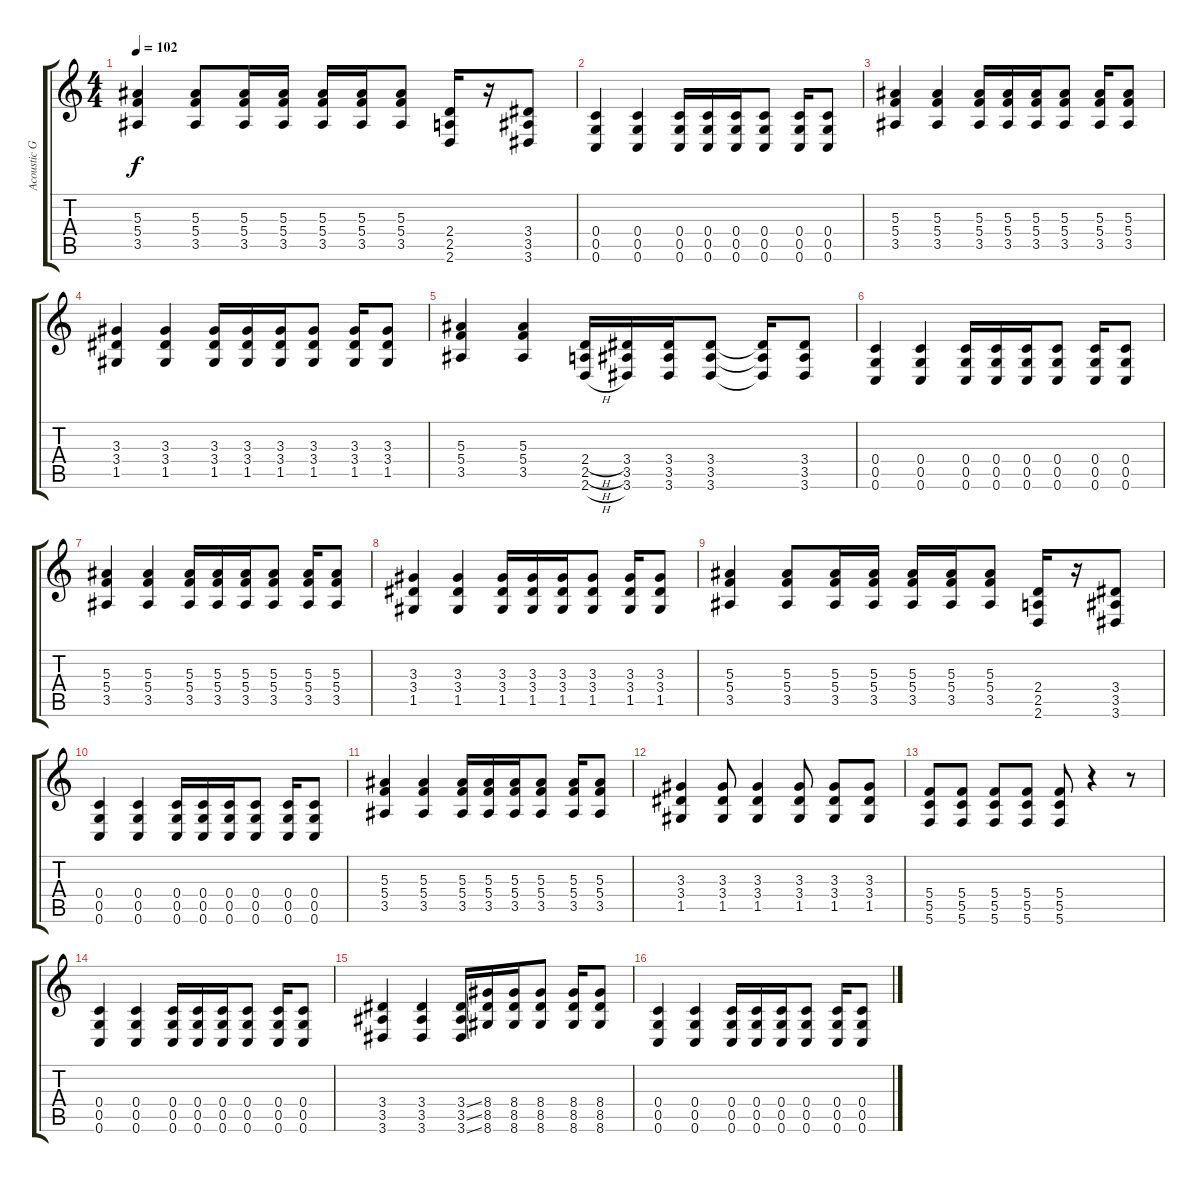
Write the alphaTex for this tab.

\track ("Acoustic Guitar" "Acoustic G") {instrument acousticguitarsteel}
\staff {score tabs}
\tuning (D4 A3 F3 C3 G2 C2) {hide}
\ts (4 4)
\tempo 102
\clef g2
\ks c
(5.3 5.4 3.5).4{dy f} (5.3 5.4 3.5).8 (5.3 5.4 3.5).16 (5.3 5.4 3.5).16 (5.3 5.4 3.5).16 (5.3 5.4 3.5).16 (5.3 5.4 3.5).8 (2.4 2.5 2.6).16 r.16 (3.4 3.5 3.6).8 |
(0.4 0.5 0.6).4 (0.4 0.5 0.6).4 (0.4 0.5 0.6).16 (0.4 0.5 0.6).16 (0.4 0.5 0.6).16 (0.4 0.5 0.6).8 (0.4 0.5 0.6).16 (0.4 0.5 0.6).8 |
(5.3 5.4 3.5).4 (5.3 5.4 3.5).4 (5.3 5.4 3.5).16 (5.3 5.4 3.5).16 (5.3 5.4 3.5).16 (5.3 5.4 3.5).8 (5.3 5.4 3.5).16 (5.3 5.4 3.5).8 |
(3.3 3.4 1.5).4 (3.3 3.4 1.5).4 (3.3 3.4 1.5).16 (3.3 3.4 1.5).16 (3.3 3.4 1.5).16 (3.3 3.4 1.5).8 (3.3 3.4 1.5).16 (3.3 3.4 1.5).8 |
(5.3 5.4 3.5).4 (5.3 5.4 3.5).4 (2.4{h} 2.5{h} 2.6{h}).16 (3.4 3.5 3.6).16 (3.4 3.5 3.6).16 (3.4 3.5 3.6).8 (3.4{t} 3.5{t} 3.6{t}).16 (3.4 3.5 3.6).8 |
(0.4 0.5 0.6).4 (0.4 0.5 0.6).4 (0.4 0.5 0.6).16 (0.4 0.5 0.6).16 (0.4 0.5 0.6).16 (0.4 0.5 0.6).8 (0.4 0.5 0.6).16 (0.4 0.5 0.6).8 |
(5.3 5.4 3.5).4 (5.3 5.4 3.5).4 (5.3 5.4 3.5).16 (5.3 5.4 3.5).16 (5.3 5.4 3.5).16 (5.3 5.4 3.5).8 (5.3 5.4 3.5).16 (5.3 5.4 3.5).8 |
(3.3 3.4 1.5).4 (3.3 3.4 1.5).4 (3.3 3.4 1.5).16 (3.3 3.4 1.5).16 (3.3 3.4 1.5).16 (3.3 3.4 1.5).8 (3.3 3.4 1.5).16 (3.3 3.4 1.5).8 |
(5.3 5.4 3.5).4 (5.3 5.4 3.5).8 (5.3 5.4 3.5).16 (5.3 5.4 3.5).16 (5.3 5.4 3.5).16 (5.3 5.4 3.5).16 (5.3 5.4 3.5).8 (2.4 2.5 2.6).16 r.16 (3.4 3.5 3.6).8 |
(0.4 0.5 0.6).4 (0.4 0.5 0.6).4 (0.4 0.5 0.6).16 (0.4 0.5 0.6).16 (0.4 0.5 0.6).16 (0.4 0.5 0.6).8 (0.4 0.5 0.6).16 (0.4 0.5 0.6).8 |
(5.3 5.4 3.5).4 (5.3 5.4 3.5).4 (5.3 5.4 3.5).16 (5.3 5.4 3.5).16 (5.3 5.4 3.5).16 (5.3 5.4 3.5).8 (5.3 5.4 3.5).16 (5.3 5.4 3.5).8 |
(3.3 3.4 1.5).4 (3.3 3.4 1.5).8 (3.3 3.4 1.5).4 (3.3 3.4 1.5).8 (3.3 3.4 1.5).8 (3.3 3.4 1.5).8 |
(5.4 5.5 5.6).8 (5.4 5.5 5.6).8 (5.4 5.5 5.6).8 (5.4 5.5 5.6).8 (5.4 5.5 5.6).8 r.4 r.8 |
(0.4 0.5 0.6).4 (0.4 0.5 0.6).4 (0.4 0.5 0.6).16 (0.4 0.5 0.6).16 (0.4 0.5 0.6).16 (0.4 0.5 0.6).8 (0.4 0.5 0.6).16 (0.4 0.5 0.6).8 |
(3.4 3.5 3.6).4 (3.4 3.5 3.6).4 (3.4{ss} 3.5{ss} 3.6{ss}).16 (8.4 8.5 8.6).16 (8.4 8.5 8.6).16 (8.4 8.5 8.6).8 (8.4 8.5 8.6).16 (8.4 8.5 8.6).8 |
(0.4 0.5 0.6).4 (0.4 0.5 0.6).4 (0.4 0.5 0.6).16 (0.4 0.5 0.6).16 (0.4 0.5 0.6).16 (0.4 0.5 0.6).8 (0.4 0.5 0.6).16 (0.4 0.5 0.6).8
